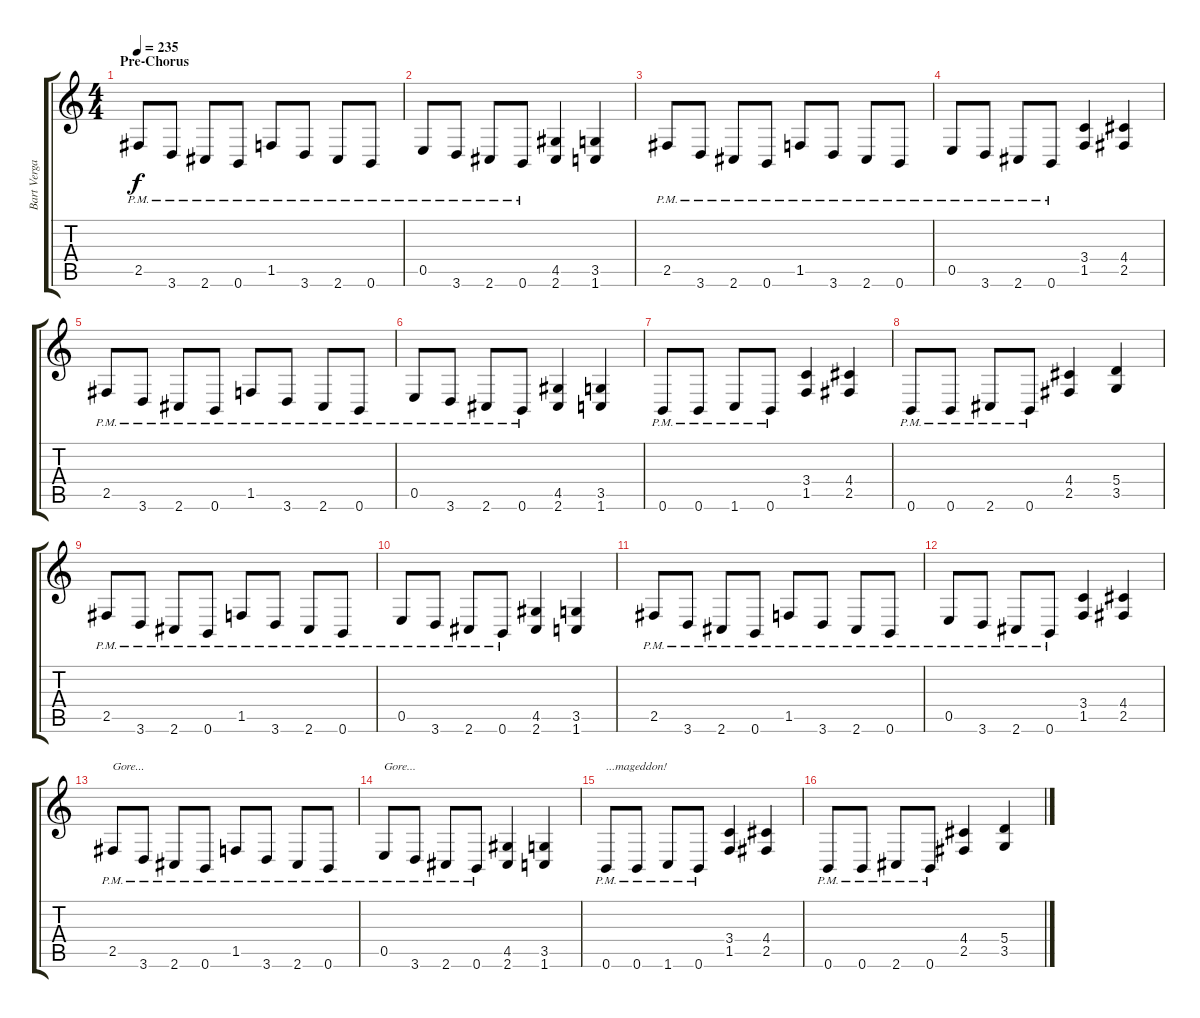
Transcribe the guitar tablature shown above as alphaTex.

\track ("Bart Vergaert" "Bart Verga") {instrument distortionguitar}
\staff {score tabs}
\tuning (B3 Gb3 D3 A2 E2 B1) {hide}
\ts (4 4)
\section ("" "Pre-Chorus")
\tempo 235
\clef g2
\ks c
2.5{pm}.8{dy f} 3.6{pm}.8 2.6{pm}.8 0.6{pm}.8 1.5{pm}.8 3.6{pm}.8 2.6{pm}.8 0.6{pm}.8 |
0.5{pm}.8 3.6{pm}.8 2.6{pm}.8 0.6{pm}.8 (4.5 2.6).4 (3.5 1.6).4 |
2.5{pm}.8 3.6{pm}.8 2.6{pm}.8 0.6{pm}.8 1.5{pm}.8 3.6{pm}.8 2.6{pm}.8 0.6{pm}.8 |
0.5{pm}.8 3.6{pm}.8 2.6{pm}.8 0.6{pm}.8 (3.4 1.5).4 (4.4 2.5).4 |
2.5{pm}.8 3.6{pm}.8 2.6{pm}.8 0.6{pm}.8 1.5{pm}.8 3.6{pm}.8 2.6{pm}.8 0.6{pm}.8 |
0.5{pm}.8 3.6{pm}.8 2.6{pm}.8 0.6{pm}.8 (4.5 2.6).4 (3.5 1.6).4 |
0.6{pm}.8 0.6{pm}.8 1.6{pm}.8 0.6{pm}.8 (3.4 1.5).4 (4.4 2.5).4 |
0.6{pm}.8 0.6{pm}.8 2.6{pm}.8 0.6{pm}.8 (4.4 2.5).4 (5.4 3.5).4 |
2.5{pm}.8 3.6{pm}.8 2.6{pm}.8 0.6{pm}.8 1.5{pm}.8 3.6{pm}.8 2.6{pm}.8 0.6{pm}.8 |
0.5{pm}.8 3.6{pm}.8 2.6{pm}.8 0.6{pm}.8 (4.5 2.6).4 (3.5 1.6).4 |
2.5{pm}.8 3.6{pm}.8 2.6{pm}.8 0.6{pm}.8 1.5{pm}.8 3.6{pm}.8 2.6{pm}.8 0.6{pm}.8 |
0.5{pm}.8 3.6{pm}.8 2.6{pm}.8 0.6{pm}.8 (3.4 1.5).4 (4.4 2.5).4 |
2.5{pm}.8{txt "Gore..."} 3.6{pm}.8 2.6{pm}.8 0.6{pm}.8 1.5{pm}.8 3.6{pm}.8 2.6{pm}.8 0.6{pm}.8 |
0.5{pm}.8{txt "Gore..."} 3.6{pm}.8 2.6{pm}.8 0.6{pm}.8 (4.5 2.6).4 (3.5 1.6).4 |
0.6{pm}.8{txt "...mageddon!"} 0.6{pm}.8 1.6{pm}.8 0.6{pm}.8 (3.4 1.5).4 (4.4 2.5).4 |
0.6{pm}.8 0.6{pm}.8 2.6{pm}.8 0.6{pm}.8 (4.4 2.5).4 (5.4 3.5).4
